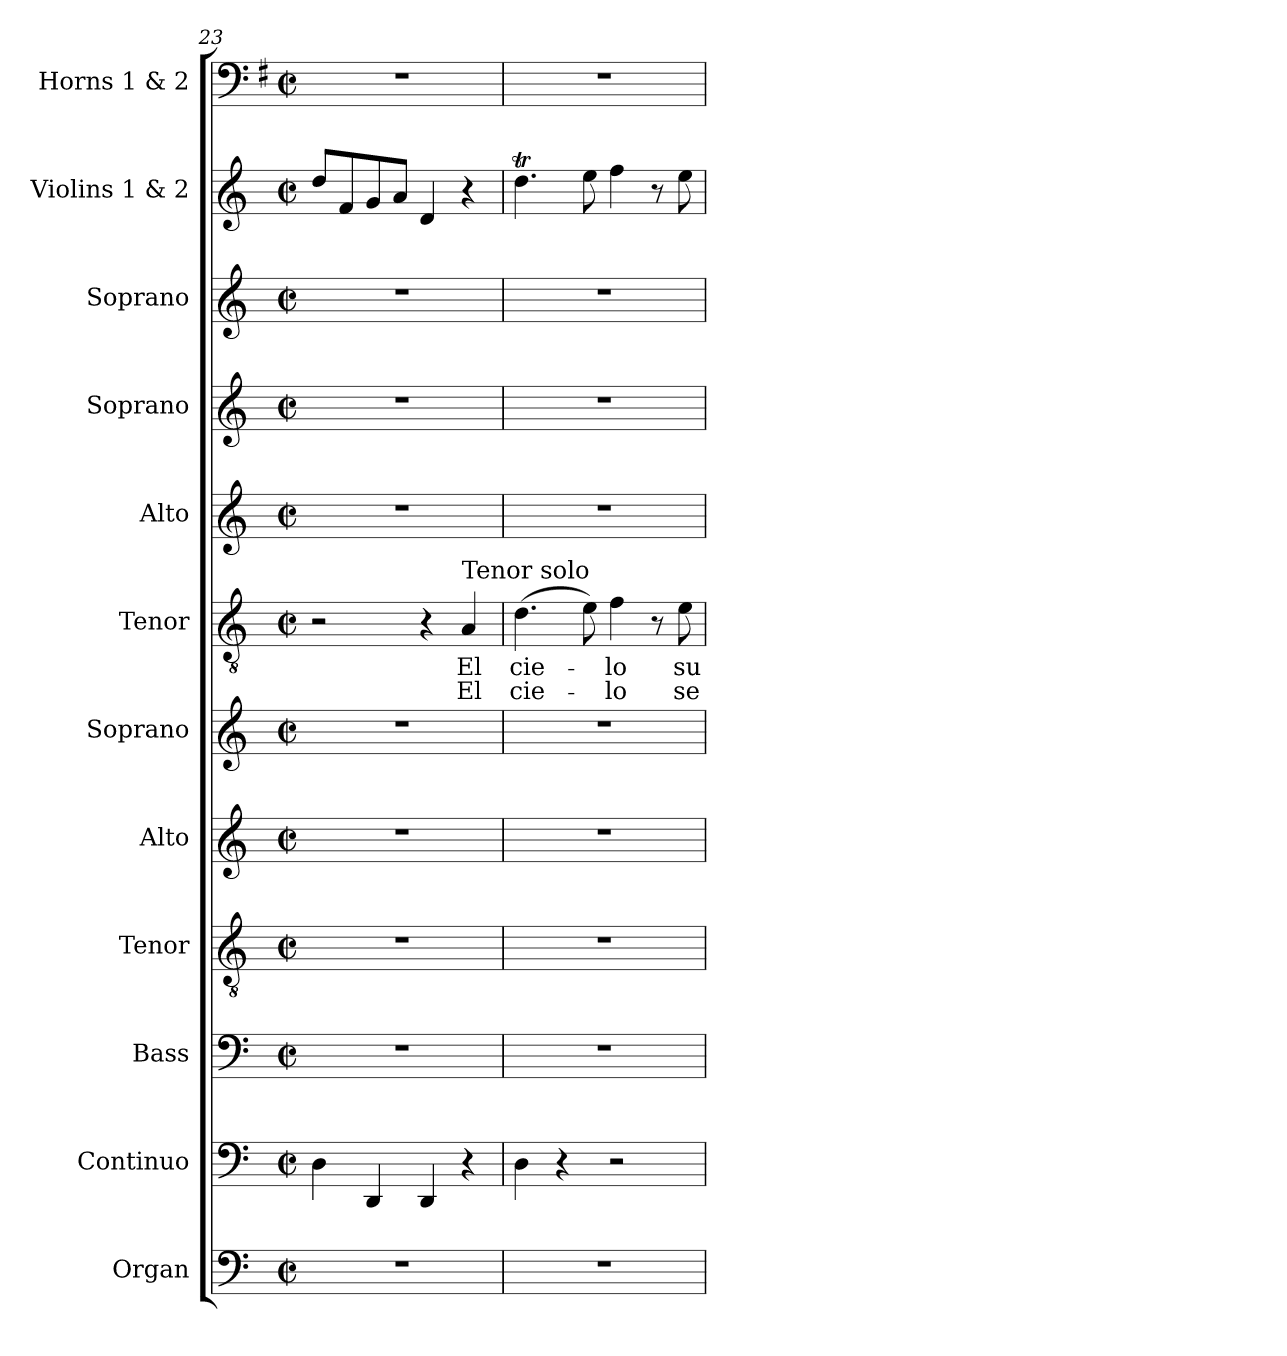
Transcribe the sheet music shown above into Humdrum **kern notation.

**kern	**kern	**kern	**kern	**kern	**kern	**kern	**text	**text	**kern	**kern	**kern	**kern	**kern
*part12	*part11	*part10	*part9	*part8	*part7	*part6	*part6	*part6	*part5	*part4	*part3	*part2	*part1
*staff12	*staff11	*staff10	*staff9	*staff8	*staff7	*staff6	*staff6	*staff6	*staff5	*staff4	*staff3	*staff2	*staff1
*I"Organ	*I"Continuo	*I"Bass	*I"Tenor	*I"Alto	*I"Soprano	*I"Tenor	*	*	*I"Alto	*I"Soprano	*I"Soprano	*I"Violins 1 & 2	*I"Horns 1 & 2
*I'Org.	*I'Cont.	*I'B.	*I'T.	*I'A.	*I'S.	*I'T.	*	*	*I'A.	*I'S.	*I'S.	*I'Vlns	*I'Hns.
*clefF4	*clefF4	*clefF4	*clefGv2	*clefG2	*clefG2	*clefGv2	*	*	*clefG2	*clefG2	*clefG2	*clefG2	*clefF4
*	*	*	*ITrd7c12	*	*	*ITrd7c12	*	*	*	*	*	*	*ITrd4c7
*k[]	*k[]	*k[]	*k[]	*k[]	*k[]	*k[]	*	*	*k[]	*k[]	*k[]	*k[]	*k[]
*C:	*C:	*C:	*C:	*C:	*C:	*C:	*	*	*C:	*C:	*C:	*C:	*C:
*M2/2	*M2/2	*M2/2	*M2/2	*M2/2	*M2/2	*M2/2	*	*	*M2/2	*M2/2	*M2/2	*M2/2	*M2/2
*met(c|)	*met(c|)	*met(c|)	*met(c|)	*met(c|)	*met(c|)	*met(c|)	*	*	*met(c|)	*met(c|)	*met(c|)	*met(c|)	*met(c|)
=23	=23	=23	=23	=23	=23	=23	=23	=23	=23	=23	=23	=23	=23
1r	4Di\	1r	1r	1r	1r	2r	.	.	1r	1r	1r	8ddi/L	1r
.	.	.	.	.	.	.	.	.	.	.	.	8fi/	.
.	4DDi/	.	.	.	.	.	.	.	.	.	.	8gi/	.
.	.	.	.	.	.	.	.	.	.	.	.	8ai/J	.
!	!	!	!	!	!	!	!LO:LY:b:color=#000000	!LO:LY:b:color=#000000	!	!	!	!	!
.	4DDi/	.	.	.	.	4r	2.	4.	.	.	.	4di/	.
!	!	!	!	!	!	!LO:TX:a:t=Tenor solo	!	!	!	!	!	!	!
!	!	!	!	!	!	!	!LO:LY:b:color=#000000	!LO:LY:b:color=#000000	!	!	!	!	!
.	4r	.	.	.	.	4AAi/	El	El	.	.	.	4r	.
=24	=24	=24	=24	=24	=24	=24	=24	=24	=24	=24	=24	=24	=24
!	!	!	!	!	!	!	!LO:LY:b:color=#000000	!LO:LY:b:color=#000000	!	!	!	!	!
1r	4Di\	1r	1r	1r	1r	(4.Di\	cie-	cie-	1r	1r	1r	4.ddTi\	1r
.	4r	.	.	.	.	.	.	.	.	.	.	.	.
.	.	.	.	.	.	8Ei\)	.	.	.	.	.	8eei\	.
!	!	!	!	!	!	!	!LO:LY:b:color=#000000	!LO:LY:b:color=#000000	!	!	!	!	!
.	2r	.	.	.	.	4Fi\	-lo	-lo	.	.	.	4ffi\	.
.	.	.	.	.	.	8r	.	.	.	.	.	8r	.
!	!	!	!	!	!	!	!LO:LY:b:color=#000000	!LO:LY:b:color=#000000	!	!	!	!	!
.	.	.	.	.	.	8Ei\	su	se	.	.	.	8eei\	.
=	=	=	=	=	=	=	=	=	=	=	=	=	=
*-	*-	*-	*-	*-	*-	*-	*-	*-	*-	*-	*-	*-	*-
